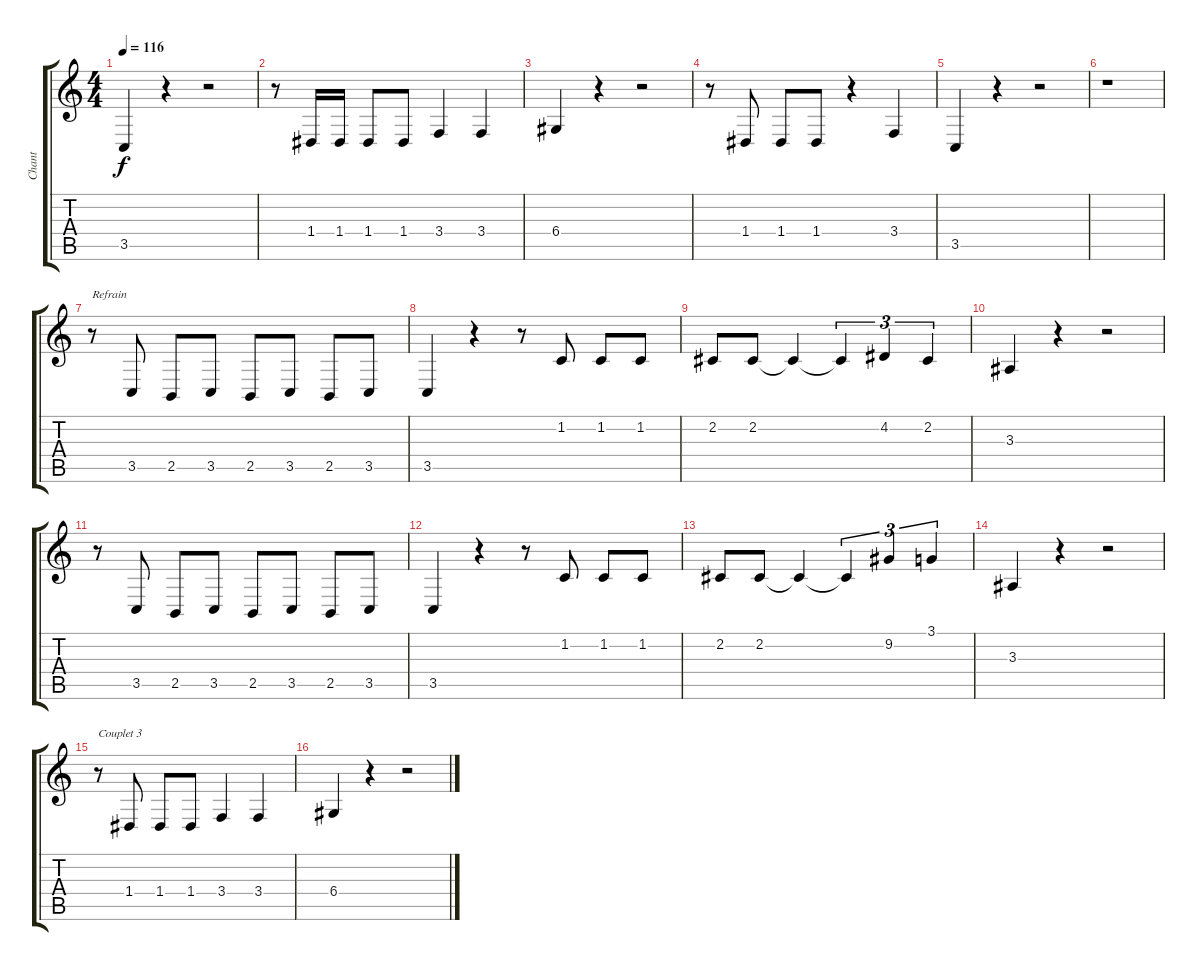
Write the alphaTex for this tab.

\track ("Chant" "Chant") {instrument flute}
\staff {score tabs}
\tuning (E4 B3 G3 D3 A2 E2) {hide}
\ts (4 4)
\tempo 116
\clef g2
\ks c
3.5.4{dy f} r.4 r.2 |
r.8 1.4.16 1.4.16 1.4.8 1.4.8 3.4.4 3.4.4 |
6.4.4 r.4 r.2 |
r.8 1.4.8 1.4.8 1.4.8 r.4 3.4.4 |
3.5.4 r.4 r.2 |
r.1 |
r.8{txt "Refrain"} 3.5.8 2.5.8 3.5.8 2.5.8 3.5.8 2.5.8 3.5.8 |
3.5.4 r.4 r.8 1.2.8 1.2.8 1.2.8 |
2.2.8 2.2.8 2.2{t}.4 2.2{t}.4{tu (3 2)} 4.2.4{tu (3 2)} 2.2.4{tu (3 2)} |
3.3.4 r.4 r.2 |
r.8 3.5.8 2.5.8 3.5.8 2.5.8 3.5.8 2.5.8 3.5.8 |
3.5.4 r.4 r.8 1.2.8 1.2.8 1.2.8 |
2.2.8 2.2.8 2.2{t}.4 2.2{t}.4{tu (3 2)} 9.2.4{tu (3 2)} 3.1.4{tu (3 2)} |
3.3.4 r.4 r.2 |
r.8{txt "Couplet 3"} 1.4.8 1.4.8 1.4.8 3.4.4 3.4.4 |
6.4.4 r.4 r.2
